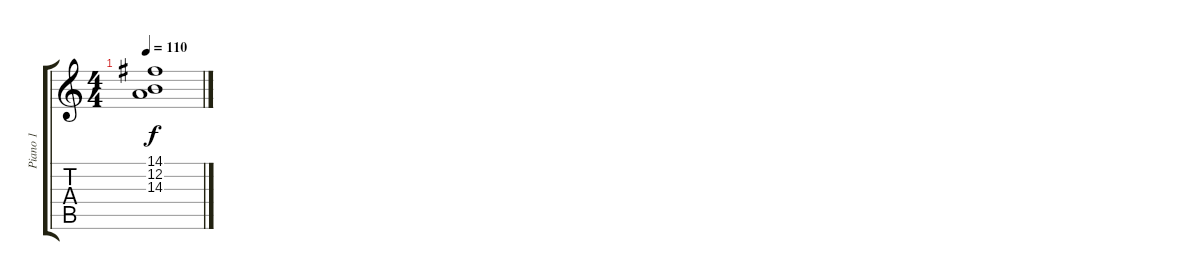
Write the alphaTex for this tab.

\track ("Piano 1" "Piano 1") {instrument electricpiano2}
\staff {score tabs}
\tuning (E4 B3 G3 D3 A2 E2) {hide}
\ts (4 4)
\tempo 110
\clef g2
\ks c
(14.1 12.2{t} 14.3).1{dy f}
